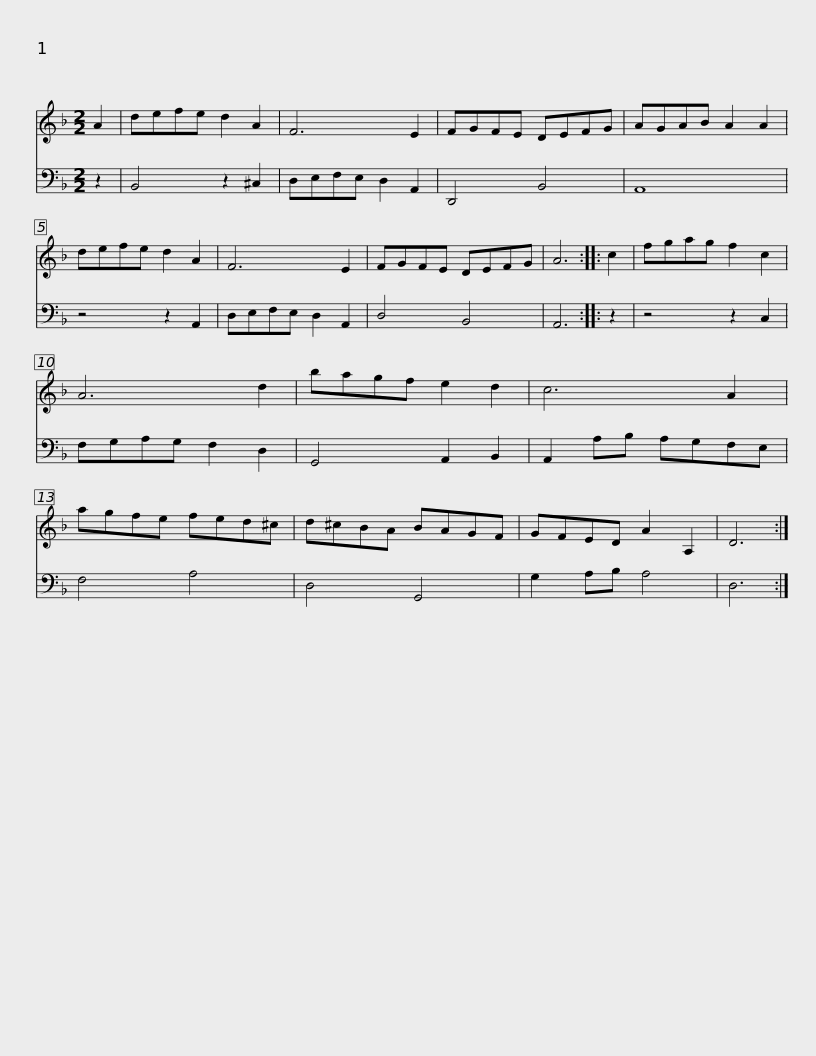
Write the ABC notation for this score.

X:1
%%score 1 2
L:1/8
M:2/2
I:linebreak $
K:Dmin
V:1 treble
V:2 bass
V:1
 A2 | defe d2 A2 | F6 E2 | FGFE DEFG | AGAB A2 A2 | %5
 defe d2 A2 | F6 E2 |$ FGFE DEFG | A6 :: c2 | %10
 fgag f2 c2 | A6 d2 | bagf e2 d2 | c6 A2 |$ agfe fed^c | %15
 d^cBA BAGF | GFED A2 A,2 | D6 :| %18
V:2
 z2 | B,,4 z2 ^C,2 | D,E,F,E, D,2 A,,2 | D,,4 B,,4 | A,,8 | %5
 z4 z2 A,,2 | D,E,F,E, D,2 A,,2 |$ D,4 B,,4 | A,,6 :: z2 | %10
 z4 z2 C,2 | F,G,A,G, F,2 D,2 | G,,4 A,,2 B,,2 | A,,2 A,B, A,G,F,E, |$ F,4 A,4 | %15
 D,4 G,,4 | G,2 A,B, A,4 | D,6 :| %18
